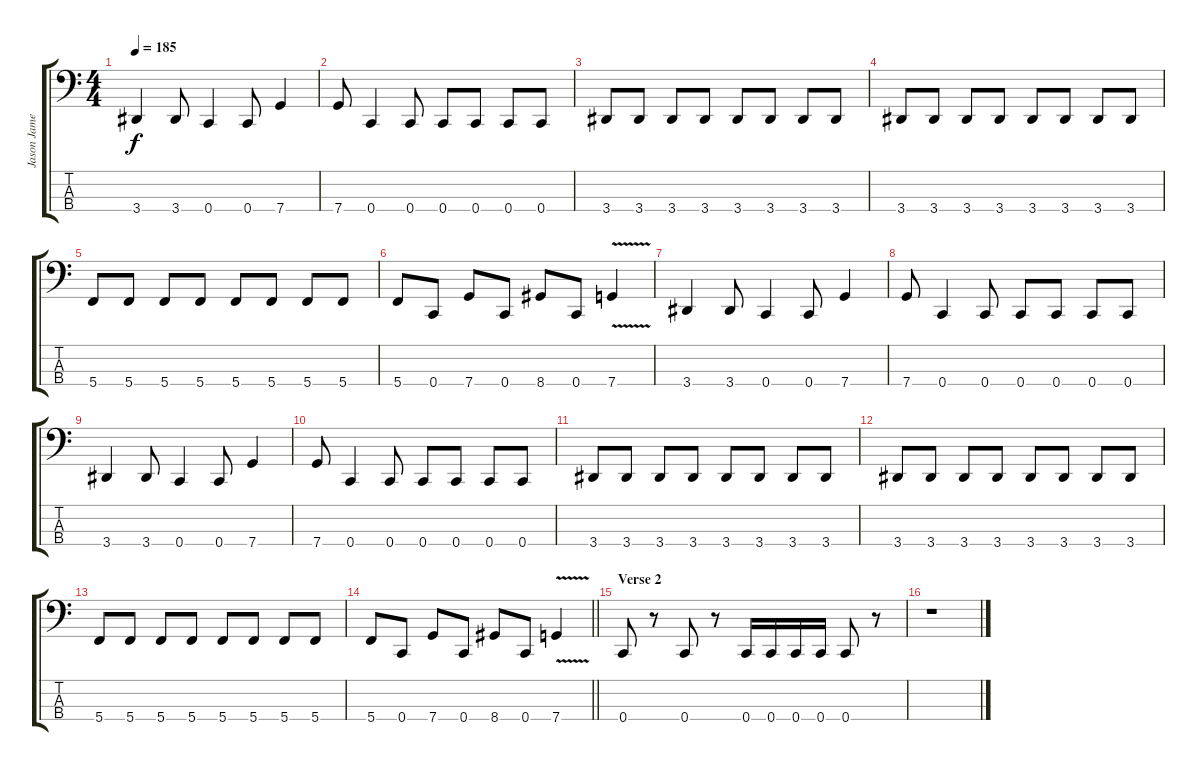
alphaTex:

\track ("Jason James (Jay)" "Jason Jame") {instrument electricbassfinger}
\staff {score tabs}
\tuning (F2 C2 G1 C1) {hide}
\ts (4 4)
\tempo 185
\clef f4
\ks c
3.4.4{dy f} 3.4.8 0.4.4 0.4.8 7.4.4 |
7.4.8 0.4.4 0.4.8 0.4.8 0.4.8 0.4.8 0.4.8 |
3.4.8 3.4.8 3.4.8 3.4.8 3.4.8 3.4.8 3.4.8 3.4.8 |
3.4.8 3.4.8 3.4.8 3.4.8 3.4.8 3.4.8 3.4.8 3.4.8 |
5.4.8 5.4.8 5.4.8 5.4.8 5.4.8 5.4.8 5.4.8 5.4.8 |
5.4.8 0.4.8 7.4.8 0.4.8 8.4.8 0.4.8 7.4{v}.4 |
3.4.4 3.4.8 0.4.4 0.4.8 7.4.4 |
7.4.8 0.4.4 0.4.8 0.4.8 0.4.8 0.4.8 0.4.8 |
3.4.4 3.4.8 0.4.4 0.4.8 7.4.4 |
7.4.8 0.4.4 0.4.8 0.4.8 0.4.8 0.4.8 0.4.8 |
3.4.8 3.4.8 3.4.8 3.4.8 3.4.8 3.4.8 3.4.8 3.4.8 |
3.4.8 3.4.8 3.4.8 3.4.8 3.4.8 3.4.8 3.4.8 3.4.8 |
5.4.8 5.4.8 5.4.8 5.4.8 5.4.8 5.4.8 5.4.8 5.4.8 |
\barLineRight lightlight
5.4.8 0.4.8 7.4.8 0.4.8 8.4.8 0.4.8 7.4{v}.4 |
\section ("" "Verse 2")
0.4.8 r.8 0.4.8 r.8 0.4.16 0.4.16 0.4.16 0.4.16 0.4.8 r.8 |
r.1
